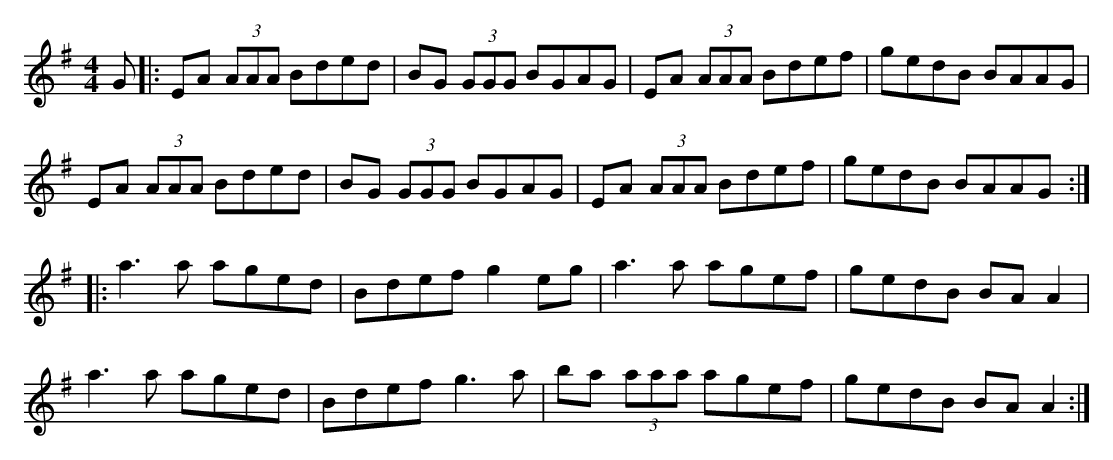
X:1
M:4/4
K:G
G|:EA (3AAA Bded|BG (3GGG BGAG|EA (3AAA Bdef|gedB BAAG|
EA (3AAA Bded|BG (3GGG BGAG|EA (3AAA Bdef|gedB BAAG:|
|:a3 a aged|Bdef g2 eg|a3 a agef|gedB BA A2|
a3 a aged|Bdef g3 a|ba (3aaa agef|gedB BA A2:|
